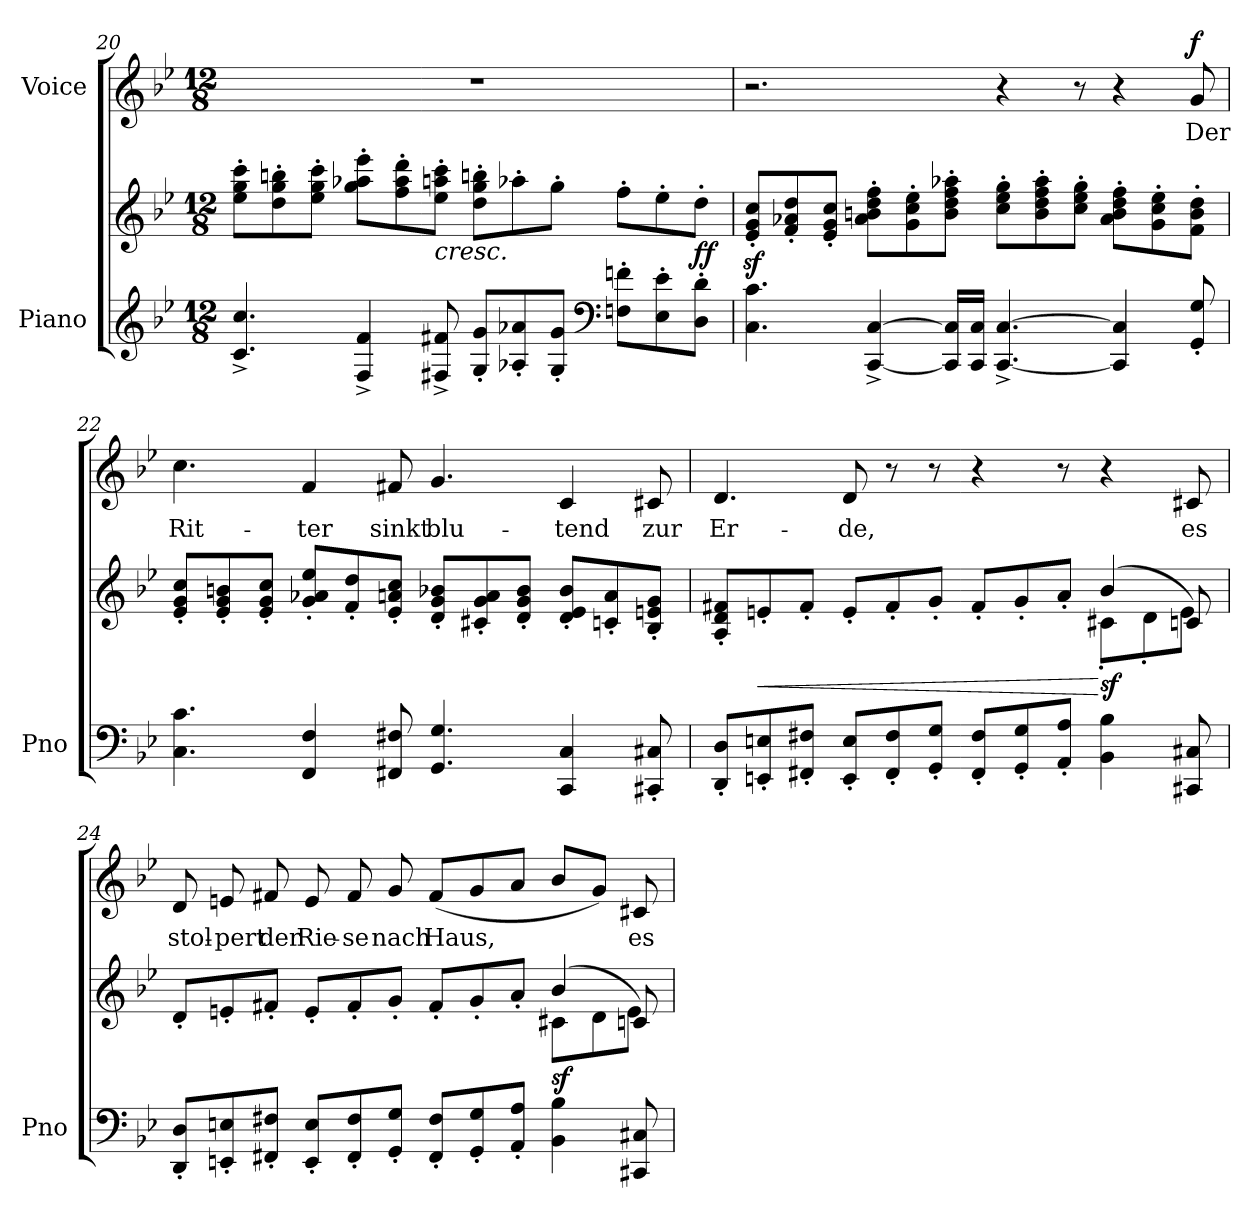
**kern	**kern	**dynam	**kern	**text	**dynam
*part2	*part2	*part2	*part1	*part1	*part1
*staff3	*staff2	*staff2/3	*staff1	*staff1	*staff1
*I"Piano	*	*	*I"Voice	*	*
*I'Pno	*	*	*	*	*
*clefG2	*clefG2	*	*clefG2	*	*
*k[b-e-]	*k[b-e-]	*	*k[b-e-]	*	*
*M12/8	*M12/8	*	*M12/8	*	*
=20	=20	=20	=20	=20	=20
4.c/^> 4.cc/^>	8ee-\' 8gg\' 8ccc\'L	.	1.r	.	.
.	8dd\' 8gg\' 8bbn\'	.	.	.	.
.	8ee-\' 8gg\' 8ccc\'J	.	.	.	.
4F/^> 4f/^>	8gg\' 8aa-X\' 8eee-\'L	.	.	.	.
.	8ff\' 8aa-\' 8ddd\'	.	.	.	.
!	!	!LO:HP:b	!	!	!
8F#X/^> 8f#X/^>	8ee-\' 8aan\' 8ccc\'J	<	.	.	.
8G/' 8g/'L	8dd\' 8gg\' 8bbn\'L	.	.	.	.
8A-X/' 8a-X/'	8aa-X'\	.	.	.	.
8G/' 8g/'J	8gg'\J	.	.	.	.
*clefF4	*	*	*	*	*
8Fn\' 8fn\'L	8ff'\L	.	.	.	.
8E-\' 8e-\'	8ee-'\	.	.	.	.
!	!	!LO:DY:b	!	!	!
8D\' 8d\'J	8dd'\J	ff	.	.	.
=21	=21	=21	=21	=21	=21
4.C\ 4.c\	8e-/z<' 8g/z<' 8cc/z<'L	.	2.r	.	.
.	8f/' 8a-X/' 8dd/'	.	.	.	.
.	8e-/' 8g/' 8cc/'J	.	.	.	.
[4CC/^> [4C/^>	8a-\' 8bn\' 8dd\' 8ff\'L	.	.	.	.
.	8g\' 8cc\' 8ee-\'	.	.	.	.
16CC/] 16C/]LL	8b\' 8dd\' 8ff\' 8aa-X\'J	.	.	.	.
16CC/ 16C/JJ	.	.	.	.	.
[4.CC/^> [4.C/^>	8cc\' 8ee-\' 8gg\'L	.	4r	.	.
.	8b\' 8dd\' 8ff\' 8aa-\'	.	.	.	.
.	8cc\' 8ee-\' 8gg\'J	.	8r	.	.
4CC/] 4C/]	8a-\' 8b\' 8dd\' 8ff\'L	.	4r	.	.
.	8g\' 8cc\' 8ee-\'	.	.	.	.
!	!	!	!	!	!LO:DY:a
8GG/' 8G/'	8f\' 8b\' 8dd\'J	.	8g/	Der	f
=22	=22	=22	=22	=22	=22
4.C\ 4.c\	8e-/' 8g/' 8cc/'L	.	4.cc\	Rit-	.
.	8e-/' 8g/' 8bn/'	.	.	.	.
.	8e-/' 8g/' 8cc/'J	.	.	.	.
4FF/ 4F/	8g/' 8a-X/' 8ee-/'L	.	4f/	-ter	.
.	8f/' 8dd/'	.	.	.	.
8FF#X/ 8F#X/	8e-/' 8an/' 8cc/'J	.	8f#X/	sinkt	.
4.GG/ 4.G/	8d/' 8g/' 8b-X/'L	.	4.g/	blu-	.
.	8c#X/' 8g/' 8a/'	.	.	.	.
.	8d/' 8g/' 8b-/'J	.	.	.	.
4CC/ 4C/	8d/' 8e-/' 8b-/'L	.	4c/	-tend	.
.	8cn/' 8a/'	.	.	.	.
8CC#X/' 8C#X/'	8B-/' 8en/' 8g/'J	.	8c#X/	zur	.
=23	=23	=23	=23	=23	=23
*	*^	*	*	*	*
8DD/' 8D/'L	8A/' 8d/' 8f#X/'L	2.ryy	.	4.d/	Er-	.
!	!	!	!LO:HP:b	!	!	!
8EEn/' 8En/'	8en'/	.	<	.	.	.
8FF#X/' 8F#X/'J	8f#'/J	.	.	.	.	.
8EE/' 8E/'L	8e'/L	.	.	8d/	-de,	.
8FF#/' 8F#/'	8f#'/	.	.	8r	.	.
8GG/' 8G/'J	8g'/J	.	.	8r	.	.
8FF#/' 8F#/'L	8f#'/L	4.ryy	.	4r	.	.
8GG/' 8G/'	8g'/	.	.	.	.	.
8AA/' 8A/'J	8a'/J	.	.	8r	.	.
!	!	!	!LO:DY:n=1:b	!	!	!
4BB-\ 4B-\	(4b-/	8c#X'\L	[ sf	4r	.	.
.	.	8d'\	.	.	.	.
8CC#X/ 8C#X/	8cn/)	8e\J	.	8c#X/	es	.
=24	=24	=24	=24	=24	=24	=24
8DD/' 8D/'L	8d'/L	2.ryy	.	8d/	stol-	.
8EEn/' 8En/'	8en'/	.	.	8en/	-pert	.
8FF#X/' 8F#X/'J	8f#X'/J	.	.	8f#X/	der	.
8EE/' 8E/'L	8e'/L	.	.	8e/	Rie-	.
8FF#/' 8F#/'	8f#'/	.	.	8f#/	-se	.
8GG/' 8G/'J	8g'/J	.	.	8g/	nach	.
8FF#/' 8F#/'L	8f#'/L	4.ryy	.	(8f#/L	Haus,	.
8GG/' 8G/'	8g'/	.	.	8g/	.	.
8AA/' 8A/'J	8a'/J	.	.	8a/J	.	.
!	!	!	!LO:DY:n=1:b	!	!	!
4BB-\ 4B-\	(4b-/	8c#X\L	[ sf	8b-/L	.	.
.	.	8d\	.	8g/J)	.	.
8CC#X/ 8C#X/	8cn/)	8e\J	.	8c#X/	es	.
*	*v	*v	*	*	*	*
=	=	=	=	=	=
*-	*-	*-	*-	*-	*-
